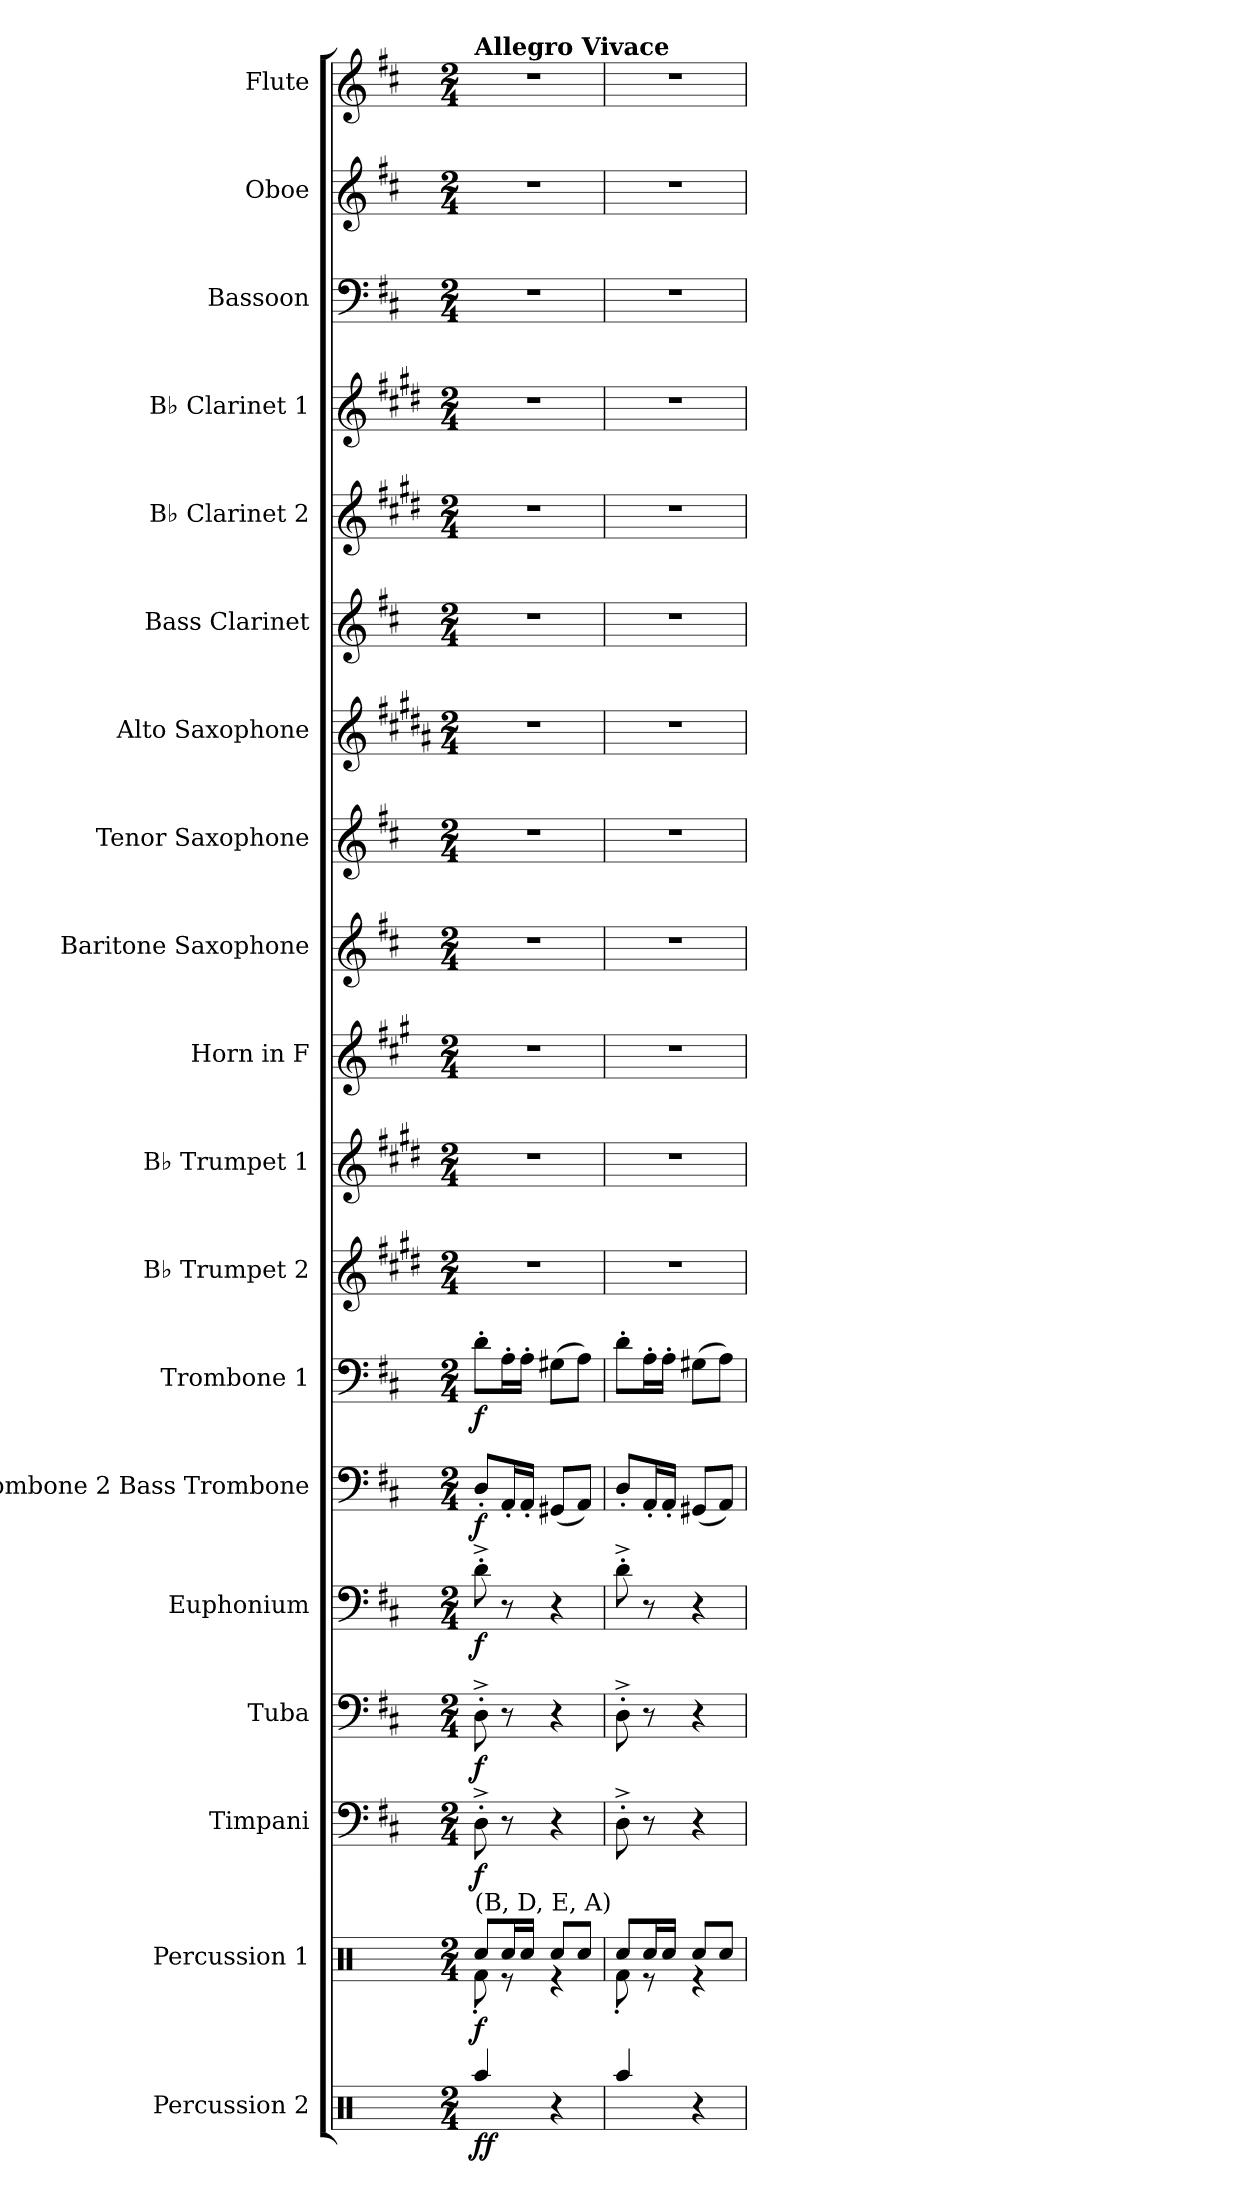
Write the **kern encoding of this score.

**kern	**dynam	**kern	**dynam	**kern	**dynam	**kern	**dynam	**kern	**dynam	**kern	**dynam	**kern	**dynam	**kern	**kern	**kern	**kern	**kern	**kern	**kern	**kern	**kern	**kern	**kern	**kern
*part19	*part19	*part18	*part18	*part17	*part17	*part16	*part16	*part15	*part15	*part14	*part14	*part13	*part13	*part12	*part11	*part10	*part9	*part8	*part7	*part6	*part5	*part4	*part3	*part2	*part1
*staff19	*staff19	*staff18	*staff18	*staff17	*staff17	*staff16	*staff16	*staff15	*staff15	*staff14	*staff14	*staff13	*staff13	*staff12	*staff11	*staff10	*staff9	*staff8	*staff7	*staff6	*staff5	*staff4	*staff3	*staff2	*staff1
*I"Percussion 2	*	*I"Percussion 1	*	*I"Timpani	*	*I"Tuba	*	*I"Euphonium	*	*I"Trombone 2 Bass Trombone	*	*I"Trombone 1	*	*I"B♭ Trumpet 2	*I"B♭ Trumpet 1	*I"Horn in F	*I"Baritone Saxophone	*I"Tenor Saxophone	*I"Alto Saxophone	*I"Bass Clarinet	*I"B♭ Clarinet 2	*I"B♭ Clarinet 1	*I"Bassoon	*I"Oboe	*I"Flute
*I'Perc. 2	*	*I'Perc. 1	*	*I'Timp.	*	*I'Tba.	*	*I'Euph.	*	*I'Tbn. 2 B. Tbn.	*	*I'Tbn. 1	*	*I'B♭ Tpt. 2	*I'B♭ Tpt. 1	*	*I'Bar. Sax.	*I'T. Sax.	*I'A. Sax.	*I'B. Cl.	*I'B♭ Cl. 2	*I'B♭ Cl. 1	*I'Bsn.	*I'Ob.	*I'Fl.
*clefX	*	*clefX	*	*clefF4	*	*clefF4	*	*clefF4	*	*clefF4	*	*clefF4	*	*clefG2	*clefG2	*clefG2	*clefG2	*clefG2	*clefG2	*clefG2	*clefG2	*clefG2	*clefF4	*clefG2	*clefG2
*	*	*	*	*	*	*	*	*	*	*	*	*	*	*ITrd1c2	*ITrd1c2	*ITrd4c7	*ITrd12c21	*ITrd8c14	*ITrd5c9	*ITrd8c14	*ITrd1c2	*ITrd1c2	*	*	*
*k[]	*	*k[]	*	*k[f#c#]	*	*k[f#c#]	*	*k[f#c#]	*	*k[f#c#]	*	*k[f#c#]	*	*k[f#c#]	*k[f#c#]	*k[f#c#]	*k[f#c#]	*k[f#c#]	*k[f#c#]	*k[f#c#]	*k[f#c#]	*k[f#c#]	*k[f#c#]	*k[f#c#]	*k[f#c#]
*M2/4	*	*M2/4	*	*M2/4	*	*M2/4	*	*M2/4	*	*M2/4	*	*M2/4	*	*M2/4	*M2/4	*M2/4	*M2/4	*M2/4	*M2/4	*M2/4	*M2/4	*M2/4	*M2/4	*M2/4	*M2/4
*MM120	*	*MM120	*	*MM120	*	*MM120	*	*MM120	*	*MM120	*	*MM120	*	*MM120	*MM120	*MM120	*MM120	*MM120	*MM120	*MM120	*MM120	*MM120	*MM120	*MM120	*MM120
=1	=1	=1	=1	=1	=1	=1	=1	=1	=1	=1	=1	=1	=1	=1	=1	=1	=1	=1	=1	=1	=1	=1	=1	=1	=1
*	*	*^	*	*	*	*	*	*	*	*	*	*	*	*	*	*	*	*	*	*	*	*	*	*	*
!	!	!	!	!	!	!	!	!	!	!	!	!	!	!	!	!	!	!	!	!	!	!	!	!	!	!LO:TX:a:B:t=Allegro Vivace
!	!	!	!	!	!LO:TX:b:t=(B, D, E, A)	!	!	!	!	!	!	!	!	!	!	!	!	!	!	!	!	!	!	!	!	!
!	!LO:DY:b	!	!	!LO:DY:b	!	!LO:DY:b	!	!LO:DY:b	!	!LO:DY:b	!	!LO:DY:b	!	!LO:DY:b	!	!	!	!	!	!	!	!	!	!	!	!
4Raa/	ff	8Rcc/L	8Rf'\	f	8D'^\	f	8D'^\	f	8d'^\	f	8D'/L	f	8d'\L	f	2r	2r	2r	2r	2r	2r	2r	2r	2r	2r	2r	2r
.	.	16Rcc/L	8r	.	8r	.	8r	.	8r	.	16AA'/L	.	16A'\L	.	.	.	.	.	.	.	.	.	.	.	.	.
.	.	16Rcc/JJ	.	.	.	.	.	.	.	.	16AA'/JJ	.	16A'\JJ	.	.	.	.	.	.	.	.	.	.	.	.	.
4r	.	8Rcc/L	4r	.	4r	.	4r	.	4r	.	(<8GG#X/L	.	(>8G#X\L	.	.	.	.	.	.	.	.	.	.	.	.	.
.	.	8Rcc/J	.	.	.	.	.	.	.	.	8AA/J)	.	8A\J)	.	.	.	.	.	.	.	.	.	.	.	.	.
=2	=2	=2	=2	=2	=2	=2	=2	=2	=2	=2	=2	=2	=2	=2	=2	=2	=2	=2	=2	=2	=2	=2	=2	=2	=2	=2
4Raa/	.	8Rcc/L	8Rf'\	.	8D'^\	.	8D'^\	.	8d'^\	.	8D'/L	.	8d'\L	.	2r	2r	2r	2r	2r	2r	2r	2r	2r	2r	2r	2r
.	.	16Rcc/L	8r	.	8r	.	8r	.	8r	.	16AA'/L	.	16A'\L	.	.	.	.	.	.	.	.	.	.	.	.	.
.	.	16Rcc/JJ	.	.	.	.	.	.	.	.	16AA'/JJ	.	16A'\JJ	.	.	.	.	.	.	.	.	.	.	.	.	.
4r	.	8Rcc/L	4r	.	4r	.	4r	.	4r	.	(<8GG#X/L	.	(>8G#X\L	.	.	.	.	.	.	.	.	.	.	.	.	.
.	.	8Rcc/J	.	.	.	.	.	.	.	.	8AA/J)	.	8A\J)	.	.	.	.	.	.	.	.	.	.	.	.	.
*	*	*v	*v	*	*	*	*	*	*	*	*	*	*	*	*	*	*	*	*	*	*	*	*	*	*	*
=	=	=	=	=	=	=	=	=	=	=	=	=	=	=	=	=	=	=	=	=	=	=	=	=	=
*-	*-	*-	*-	*-	*-	*-	*-	*-	*-	*-	*-	*-	*-	*-	*-	*-	*-	*-	*-	*-	*-	*-	*-	*-	*-
